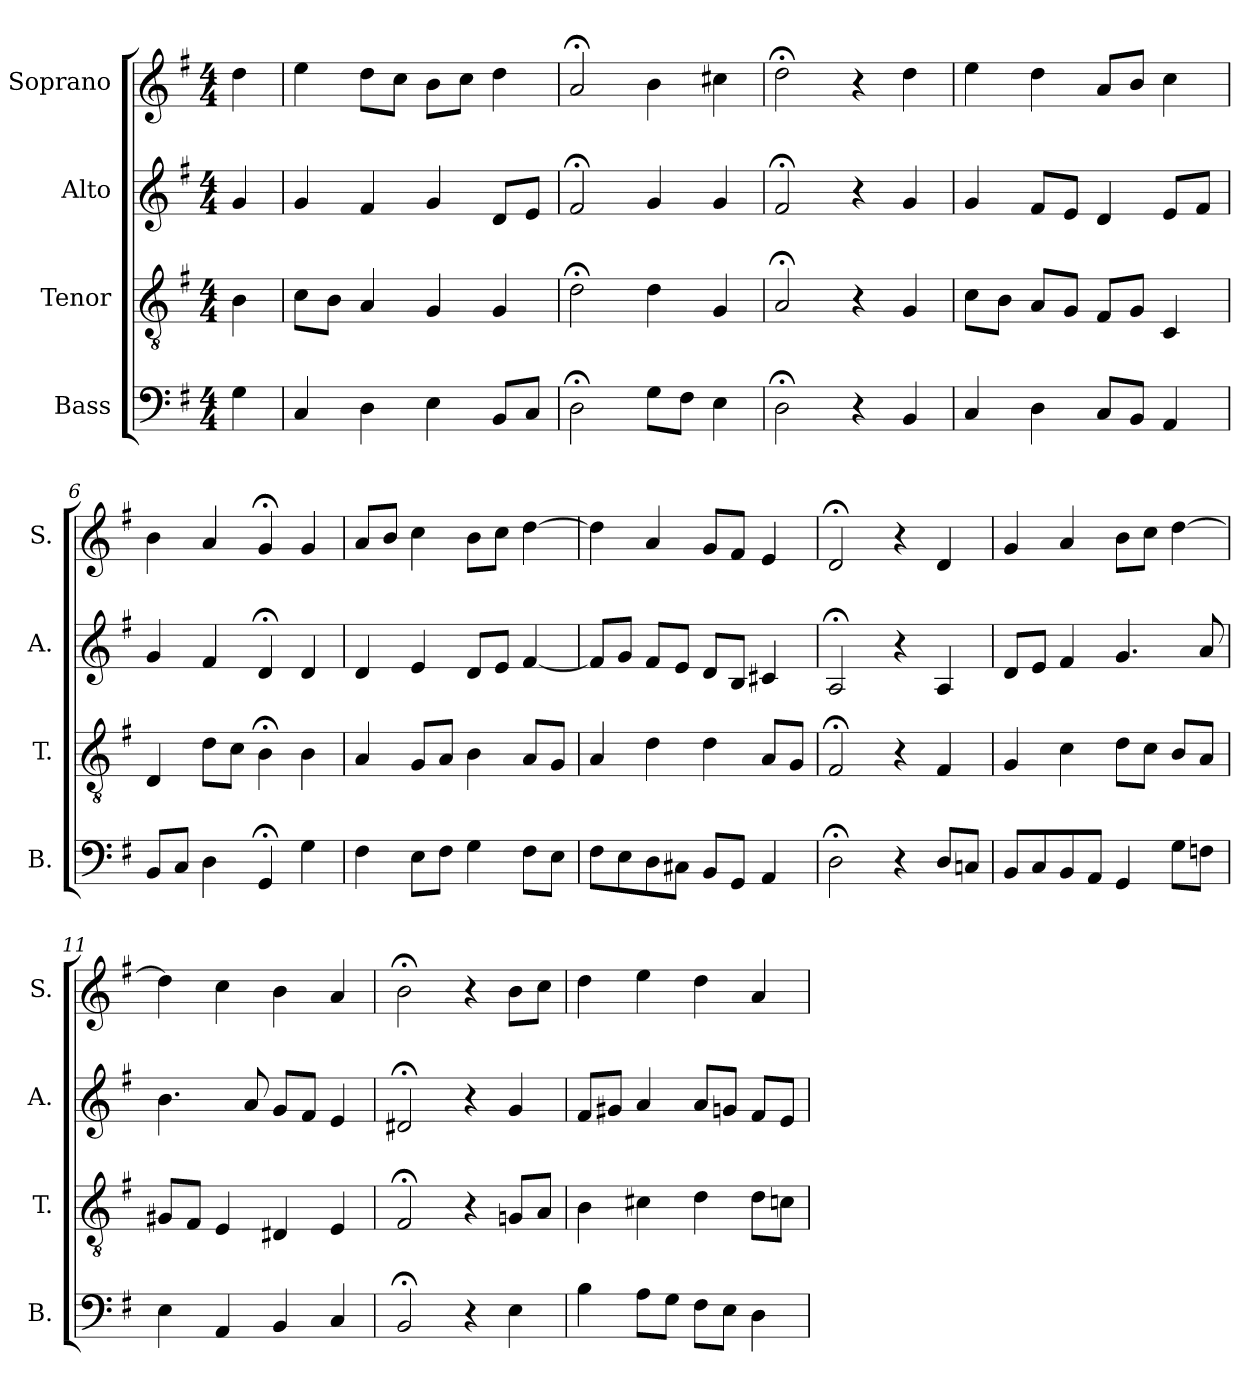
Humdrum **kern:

**kern	**kern	**kern	**kern
*part4	*part3	*part2	*part1
*staff4	*staff3	*staff2	*staff1
*I"Bass	*I"Tenor	*I"Alto	*I"Soprano
*I'B.	*I'T.	*I'A.	*I'S.
*clefF4	*clefGv2	*clefG2	*clefG2
*	*ITrd7c12	*	*
*k[f#]	*k[f#]	*k[f#]	*k[f#]
*G:	*G:	*G:	*G:
*M4/4	*M4/4	*M4/4	*M4/4
=1	=1	=1	=1
4G\	4BB\	4g/	4dd\
=2	=2	=2	=2
4C/	8C\L	4g/	4ee\
.	8BB\J	.	.
4D\	4AA/	4f#/	8dd\L
.	.	.	8cc\J
4E\	4GG/	4g/	8b\L
.	.	.	8cc\J
8BB/L	4GG/	8d/L	4dd\
8C/J	.	8e/J	.
=3	=3	=3	=3
2D;<\	2D;<\	2f#;</	2a;</
8G\L	4D\	4g/	4b\
8F#\J	.	.	.
4E\	4GG/	4g/	4cc#X\
=4	=4	=4	=4
2D;<\	2AA;</	2f#;</	2dd;<\
4r	4r	4r	4r
4BB/	4GG/	4g/	4dd\
=5	=5	=5	=5
4C/	8C\L	4g/	4ee\
.	8BB\J	.	.
4D\	8AA/L	8f#/L	4dd\
.	8GG/J	8e/J	.
8C/L	8FF#/L	4d/	8a/L
8BB/J	8GG/J	.	8b/J
4AA/	4CC/	8e/L	4cc\
.	.	8f#/J	.
!!LO:LB:g=z
=6	=6	=6	=6
8BB/L	4DD/	4g/	4b\
8C/J	.	.	.
4D\	8D\L	4f#/	4a/
.	8C\J	.	.
4GG;</	4BB;<\	4d;</	4g;</
4G\	4BB\	4d/	4g/
=7	=7	=7	=7
4F#\	4AA/	4d/	8a/L
.	.	.	8b/J
8E\L	8GG/L	4e/	4cc\
8F#\J	8AA/J	.	.
4G\	4BB\	8d/L	8b\L
.	.	8e/J	8cc\J
8F#\L	8AA/L	[4f#/	[4dd\
8E\J	8GG/J	.	.
=8	=8	=8	=8
8F#\L	4AA/	8f#/L]	4dd\]
8E\	.	8g/J	.
8D\	4D\	8f#/L	4a/
8C#X\J	.	8e/J	.
8BB/L	4D\	8d/L	8g/L
8GG/J	.	8B/J	8f#/J
4AA/	8AA/L	4c#X/	4e/
.	8GG/J	.	.
=9	=9	=9	=9
2D;<\	2FF#;</	2A;</	2d;</
4r	4r	4r	4r
8D/L	4FF#/	4A/	4d/
8Cn/J	.	.	.
!!LO:PB:g=z
=10	=10	=10	=10
8BB/L	4GG/	8d/L	4g/
8C/	.	8e/J	.
8BB/	4C\	4f#/	4a/
8AA/J	.	.	.
4GG/	8D\L	4.g/	8b\L
.	8C\J	.	8cc\J
8G\L	8BB/L	.	[4dd\
8Fn\J	8AA/J	8a/	.
=11	=11	=11	=11
4E\	8GG#X/L	4.b\	4dd\]
.	8FF#/J	.	.
4AA/	4EE/	.	4cc\
.	.	8a/	.
4BB/	4DD#X/	8g/L	4b\
.	.	8f#/J	.
4C/	4EE/	4e/	4a/
=12	=12	=12	=12
2BB;</	2FF#;</	2d#X;</	2b;<\
4r	4r	4r	4r
4E\	8GGn/L	4g/	8b\L
.	8AA/J	.	8cc\J
=13	=13	=13	=13
4B\	4BB\	8f#/L	4dd\
.	.	8g#X/J	.
8A\L	4C#X\	4a/	4ee\
8G\J	.	.	.
8F#\L	4D\	8a/L	4dd\
8E\J	.	8gn/J	.
4D\	8D\L	8f#/L	4a/
.	8Cn\J	8e/J	.
=	=	=	=
*-	*-	*-	*-
